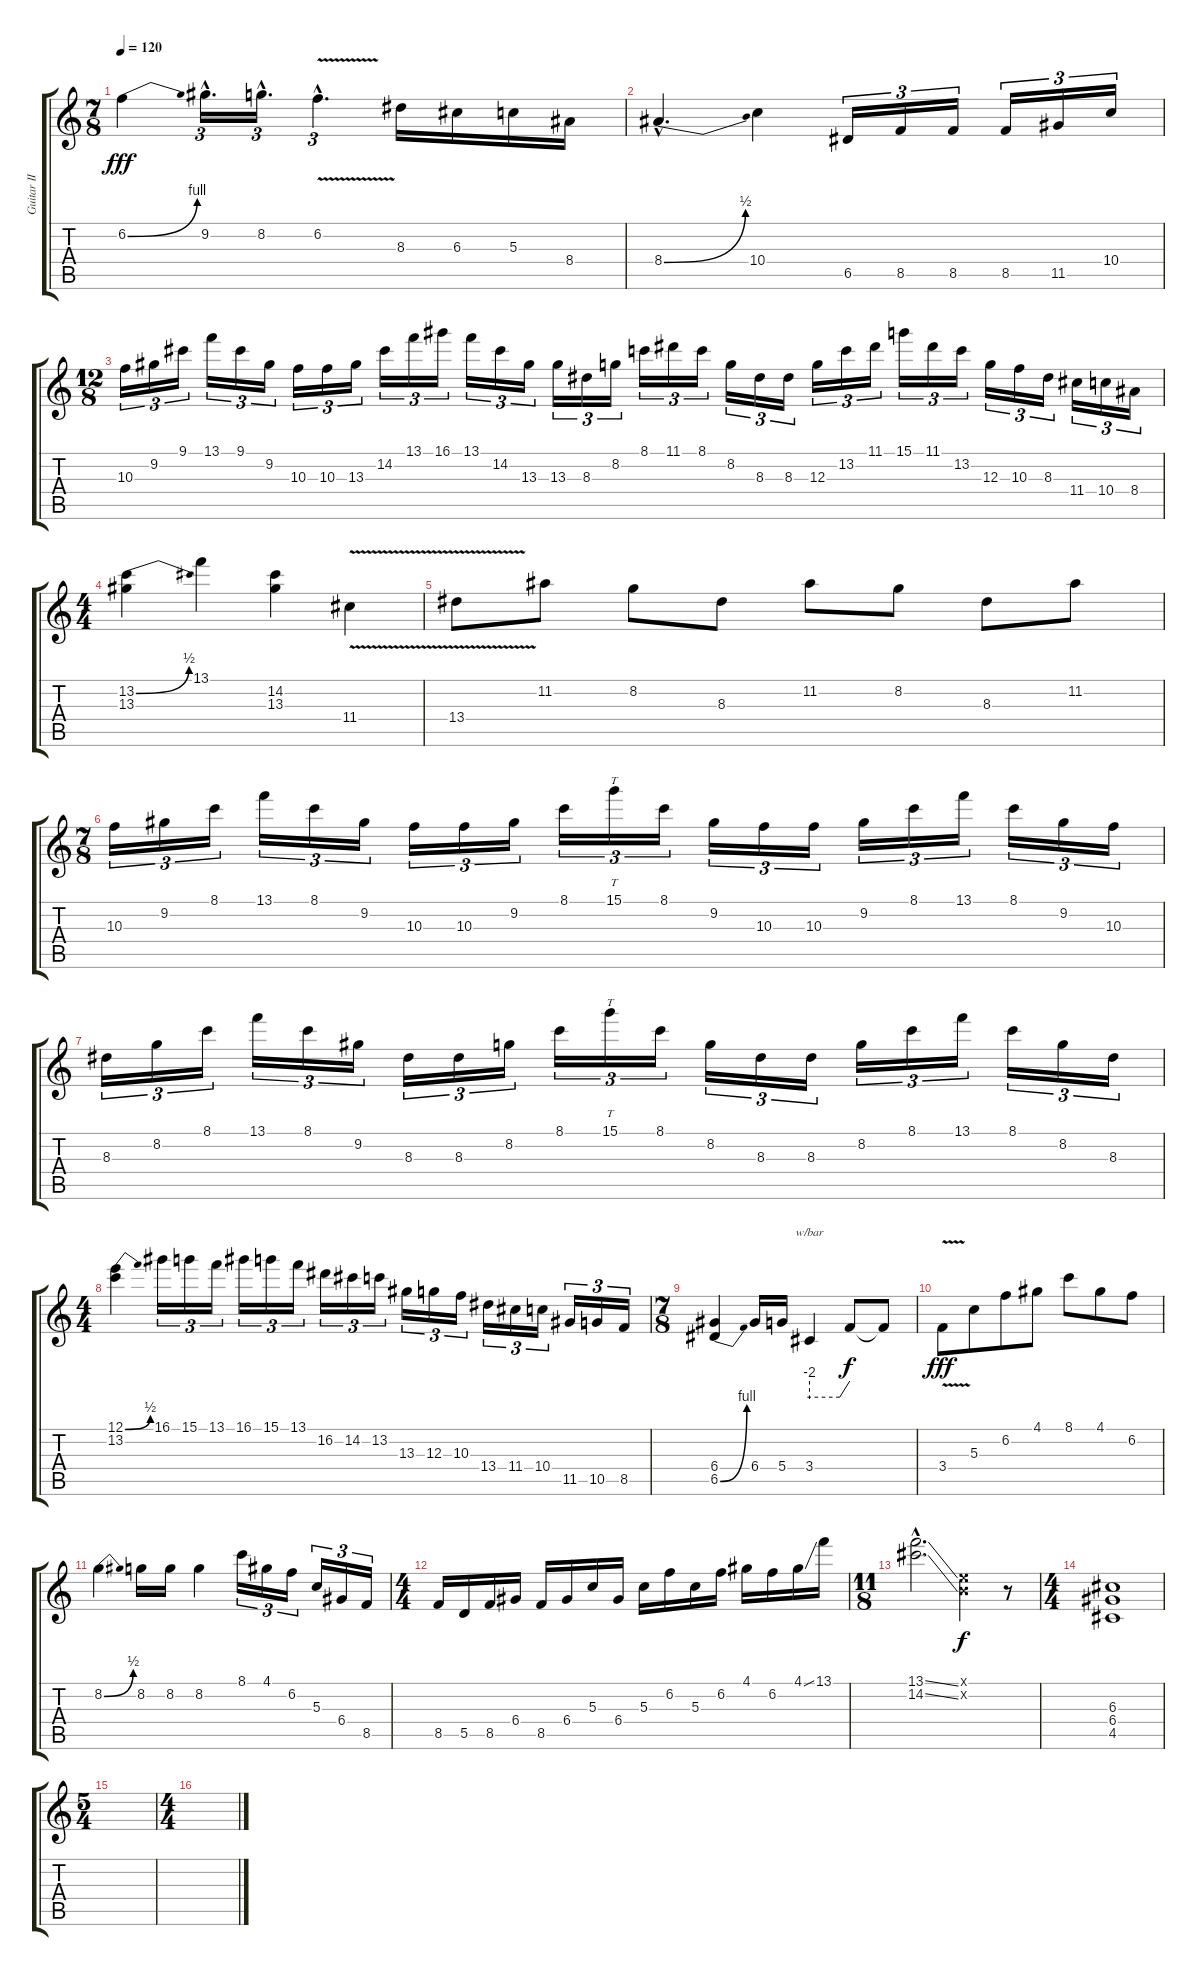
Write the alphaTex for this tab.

\track ("Guitar II" "Guitar II") {instrument overdrivenguitar}
\staff {score tabs}
\tuning (E4 B3 G3 D3 A2 E2) {hide}
\ts (7 8)
\tempo 120
\clef g2
\ks c
6.2{be (bend 0 0 60 4)}.4{dy fff} 9.2{hac}.16{d tu (3 2)} 8.2{hac}.16{d tu (3 2)} 6.2{v hac}.4{d tu (3 2)} 8.3.16 6.3.16 5.3.16 8.4.16 |
8.4{be (bend 0 0 60 2) hac}.4{d} 10.4.4 6.5.16{tu (3 2)} 8.5.16{tu (3 2)} 8.5.16{tu (3 2)} 8.5.16{tu (3 2)} 11.5.16{tu (3 2)} 10.4.16{tu (3 2)} |
\ts (12 8)
10.3.16{tu (3 2)} 9.2.16{tu (3 2)} 9.1.16{tu (3 2)} 13.1.16{tu (3 2)} 9.1.16{tu (3 2)} 9.2.16{tu (3 2)} 10.3.16{tu (3 2)} 10.3.16{tu (3 2)} 13.3.16{tu (3 2)} 14.2.16{tu (3 2)} 13.1.16{tu (3 2)} 16.1.16{tu (3 2)} 13.1.16{tu (3 2)} 14.2.16{tu (3 2)} 13.3.16{tu (3 2)} 13.3.16{tu (3 2)} 8.3.16{tu (3 2)} 8.2.16{tu (3 2)} 8.1.16{tu (3 2)} 11.1.16{tu (3 2)} 8.1.16{tu (3 2)} 8.2.16{tu (3 2)} 8.3.16{tu (3 2)} 8.3.16{tu (3 2)} 12.3.16{tu (3 2)} 13.2.16{tu (3 2)} 11.1.16{tu (3 2)} 15.1.16{tu (3 2)} 11.1.16{tu (3 2)} 13.2.16{tu (3 2)} 12.3.16{tu (3 2)} 10.3.16{tu (3 2)} 8.3.16{tu (3 2)} 11.4.16{tu (3 2)} 10.4.16{tu (3 2)} 8.4.16{tu (3 2)} |
\ts (4 4)
(13.2{be (bend 0 0 60 2)} 13.3).4 13.1.4 (14.2 13.3).4 11.4{v}.4 |
13.4{v}.8 11.2.8 8.2.8 8.3.8 11.2.8 8.2.8 8.3.8 11.2.8 |
\ts (7 8)
10.3.16{tu (3 2) volume 16 instrument overdrivenguitar} 9.2.16{tu (3 2)} 8.1.16{tu (3 2)} 13.1.16{tu (3 2)} 8.1.16{tu (3 2)} 9.2.16{tu (3 2)} 10.3.16{tu (3 2)} 10.3.16{tu (3 2)} 9.2.16{tu (3 2)} 8.1.16{tu (3 2)} 15.1.16{tt tu (3 2)} 8.1.16{tu (3 2)} 9.2.16{tu (3 2)} 10.3.16{tu (3 2)} 10.3.16{tu (3 2)} 9.2.16{tu (3 2)} 8.1.16{tu (3 2)} 13.1.16{tu (3 2)} 8.1.16{tu (3 2)} 9.2.16{tu (3 2)} 10.3.16{tu (3 2)} |
8.3.16{tu (3 2) volume 16 instrument overdrivenguitar} 8.2.16{tu (3 2)} 8.1.16{tu (3 2)} 13.1.16{tu (3 2)} 8.1.16{tu (3 2)} 9.2.16{tu (3 2)} 8.3.16{tu (3 2)} 8.3.16{tu (3 2)} 8.2.16{tu (3 2)} 8.1.16{tu (3 2)} 15.1.16{tt tu (3 2)} 8.1.16{tu (3 2)} 8.2.16{tu (3 2)} 8.3.16{tu (3 2)} 8.3.16{tu (3 2)} 8.2.16{tu (3 2)} 8.1.16{tu (3 2)} 13.1.16{tu (3 2)} 8.1.16{tu (3 2)} 8.2.16{tu (3 2)} 8.3.16{tu (3 2)} |
\ts (4 4)
(12.1{be (bend 0 0 60 2)} 13.2).4 16.1.16{tu (3 2)} 15.1.16{tu (3 2)} 13.1.16{tu (3 2)} 16.1.16{tu (3 2)} 15.1.16{tu (3 2)} 13.1.16{tu (3 2)} 16.2.16{tu (3 2)} 14.2.16{tu (3 2)} 13.2.16{tu (3 2)} 13.3.16{tu (3 2)} 12.3.16{tu (3 2)} 10.3.16{tu (3 2)} 13.4.16{tu (3 2)} 11.4.16{tu (3 2)} 10.4.16{tu (3 2)} 11.5.16{tu (3 2)} 10.5.16{tu (3 2)} 8.5.16{tu (3 2)} |
\ts (7 8)
(6.4 6.5{be (bend 0 0 60 4)}).4 6.4.16 5.4.16 3.4.4{tbe (custom default 0 -8 45 -8 60 0)} 3.4{t}.8{dy f} 3.4{t}.8 |
3.4{v}.8{dy fff} 5.3.8 6.2.8 4.1.8 8.1.8 4.1.8 6.2.8 |
8.2{be (bend 0 0 60 2)}.4 8.2.16 8.2.16 8.2.4 8.1.16{tu (3 2)} 4.1.16{tu (3 2)} 6.2.16{tu (3 2)} 5.3.16{tu (3 2)} 6.4.16{tu (3 2)} 8.5.16{tu (3 2)} |
\ts (4 4)
8.5.16 5.5.16 8.5.16 6.4.16 8.5.16 6.4.16 5.3.16 6.4.16 5.3.16 6.2.16 5.3.16 6.2.16 4.1.16 6.2.16 4.1{ss}.16 13.1.16 |
\ts (11 8)
(13.1{ss hac} 14.2{ss hac}).2{d} (0.1{x} 0.2{x}).2{dy f} r.8 |
\ts (4 4)
(6.3 6.4 4.5).1{volume 0} |
\ts (5 4)
|
\ts (4 4)
